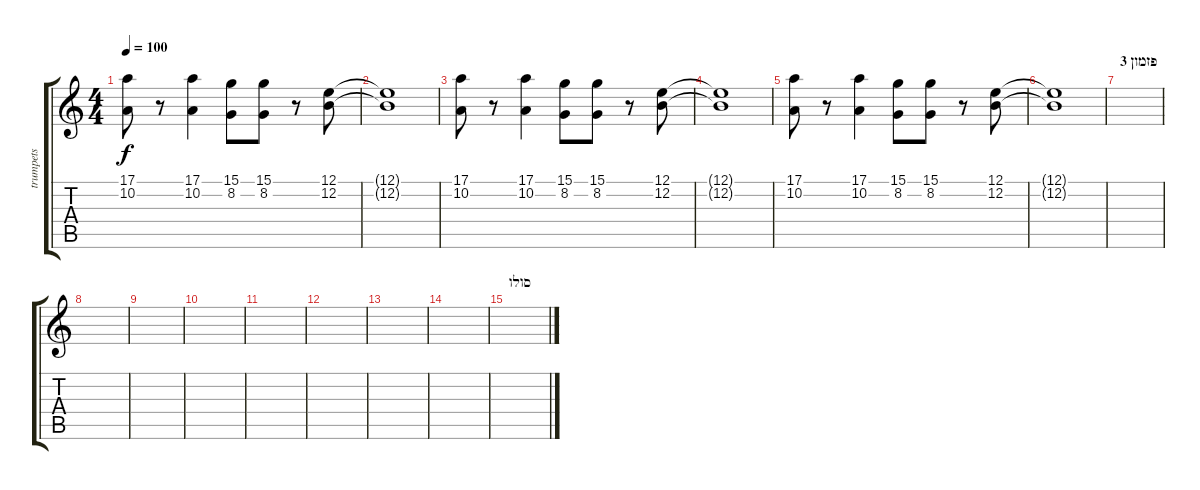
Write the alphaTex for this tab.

\track ("trumpets" "trumpets") {instrument trumpet}
\staff {score tabs}
\tuning (E4 B3 G3 D3 A2 E2) {hide}
\ts (4 4)
\tempo 100
\clef g2
\ks c
(17.1 10.2).8{dy f} r.8 (17.1 10.2).4 (15.1 8.2).8 (15.1 8.2).8 r.8 (12.1 12.2).8 |
(12.1{t} 12.2{t}).1 |
(17.1 10.2).8 r.8 (17.1 10.2).4 (15.1 8.2).8 (15.1 8.2).8 r.8 (12.1 12.2).8 |
(12.1{t} 12.2{t}).1 |
(17.1 10.2).8 r.8 (17.1 10.2).4 (15.1 8.2).8 (15.1 8.2).8 r.8 (12.1 12.2).8 |
(12.1{t} 12.2{t}).1 |
\section ("" "פזמון 3")
|
|
|
|
|
|
|
|
\section ("" "סולו")
